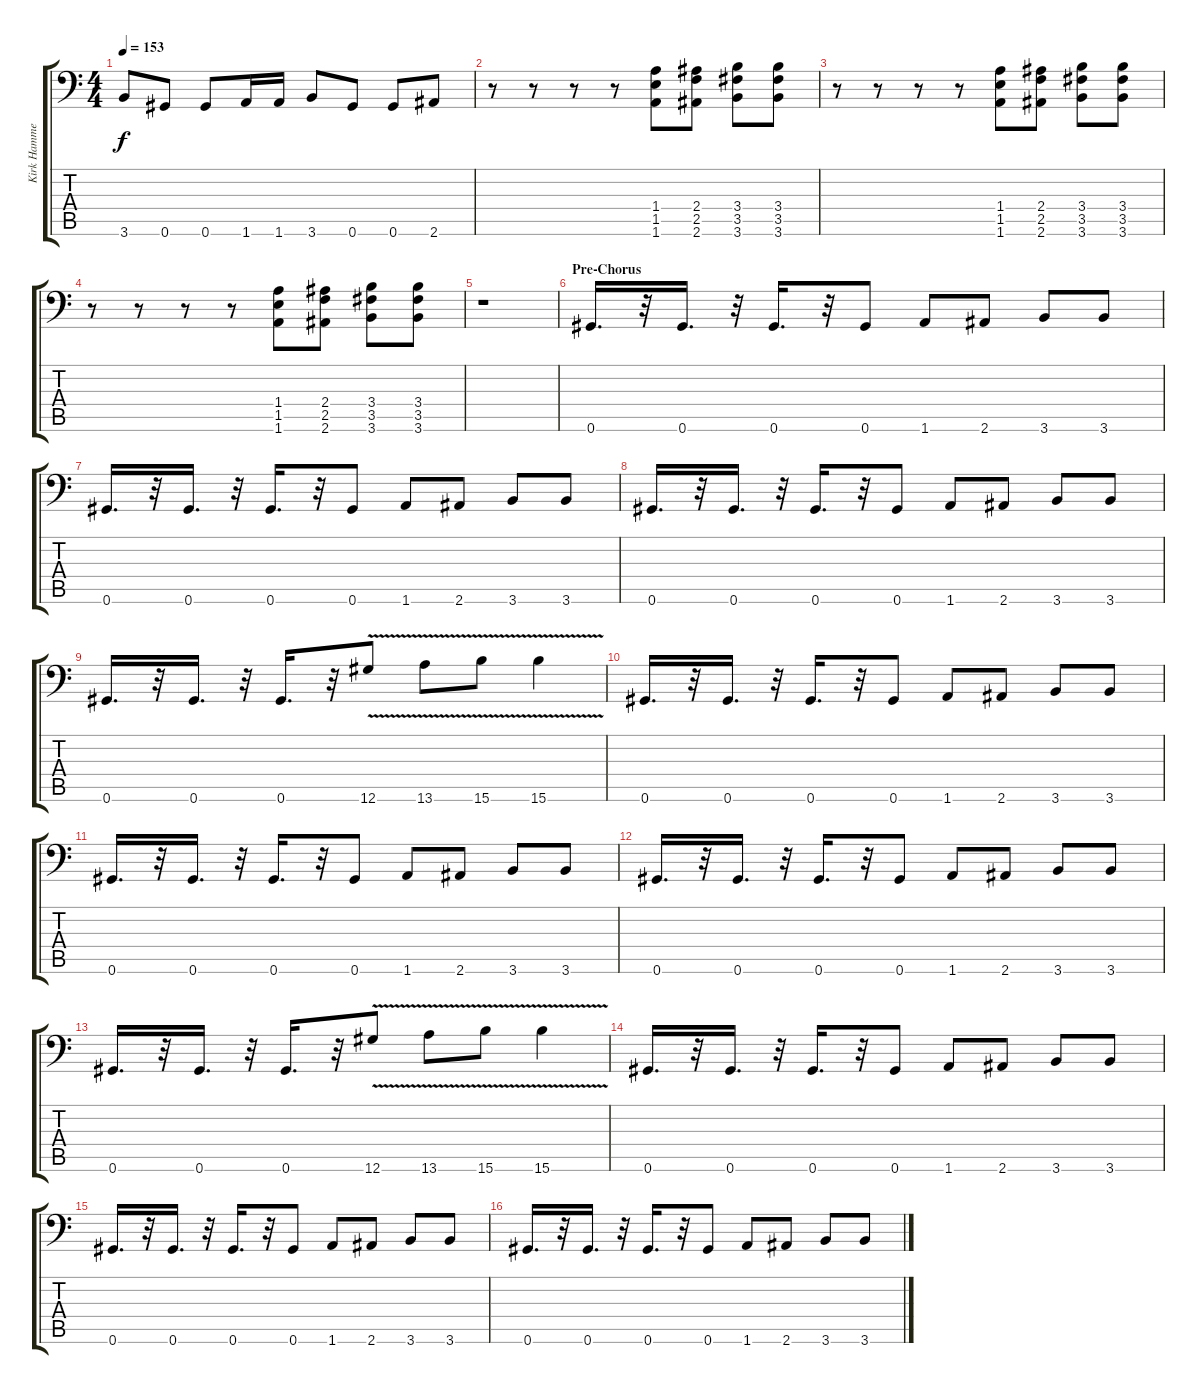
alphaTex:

\track ("Kirk Hammett (Guitar)" "Kirk Hamme") {instrument overdrivenguitar}
\staff {score tabs}
\tuning (Bb3 F3 Db3 Ab2 Eb2 Ab1) {hide}
\ts (4 4)
\tempo 153
\clef f4
\ks c
3.6.8{dy f} 0.6.8 0.6.8 1.6.16 1.6.16 3.6.8 0.6.8 0.6.8 2.6.8 |
r.8 r.8 r.8 r.8 (1.4 1.5 1.6).8 (2.4 2.5 2.6).8 (3.4 3.5 3.6).8 (3.4 3.5 3.6).8 |
r.8 r.8 r.8 r.8 (1.4 1.5 1.6).8 (2.4 2.5 2.6).8 (3.4 3.5 3.6).8 (3.4 3.5 3.6).8 |
r.8 r.8 r.8 r.8 (1.4 1.5 1.6).8 (2.4 2.5 2.6).8 (3.4 3.5 3.6).8 (3.4 3.5 3.6).8 |
r.1 |
\section ("" "Pre-Chorus")
0.6.16{d} r.32 0.6.16{d} r.32 0.6.16{d} r.32 0.6.8 1.6.8 2.6.8 3.6.8 3.6.8 |
0.6.16{d} r.32 0.6.16{d} r.32 0.6.16{d} r.32 0.6.8 1.6.8 2.6.8 3.6.8 3.6.8 |
0.6.16{d} r.32 0.6.16{d} r.32 0.6.16{d} r.32 0.6.8 1.6.8 2.6.8 3.6.8 3.6.8 |
0.6.16{d} r.32 0.6.16{d} r.32 0.6.16{d} r.32 12.6{v}.8 13.6{v}.8 15.6{v}.8 15.6{v}.4 |
0.6.16{d} r.32 0.6.16{d} r.32 0.6.16{d} r.32 0.6.8 1.6.8 2.6.8 3.6.8 3.6.8 |
0.6.16{d} r.32 0.6.16{d} r.32 0.6.16{d} r.32 0.6.8 1.6.8 2.6.8 3.6.8 3.6.8 |
0.6.16{d} r.32 0.6.16{d} r.32 0.6.16{d} r.32 0.6.8 1.6.8 2.6.8 3.6.8 3.6.8 |
0.6.16{d} r.32 0.6.16{d} r.32 0.6.16{d} r.32 12.6{v}.8 13.6{v}.8 15.6{v}.8 15.6{v}.4 |
0.6.16{d} r.32 0.6.16{d} r.32 0.6.16{d} r.32 0.6.8 1.6.8 2.6.8 3.6.8 3.6.8 |
0.6.16{d} r.32 0.6.16{d} r.32 0.6.16{d} r.32 0.6.8 1.6.8 2.6.8 3.6.8 3.6.8 |
0.6.16{d} r.32 0.6.16{d} r.32 0.6.16{d} r.32 0.6.8 1.6.8 2.6.8 3.6.8 3.6.8
